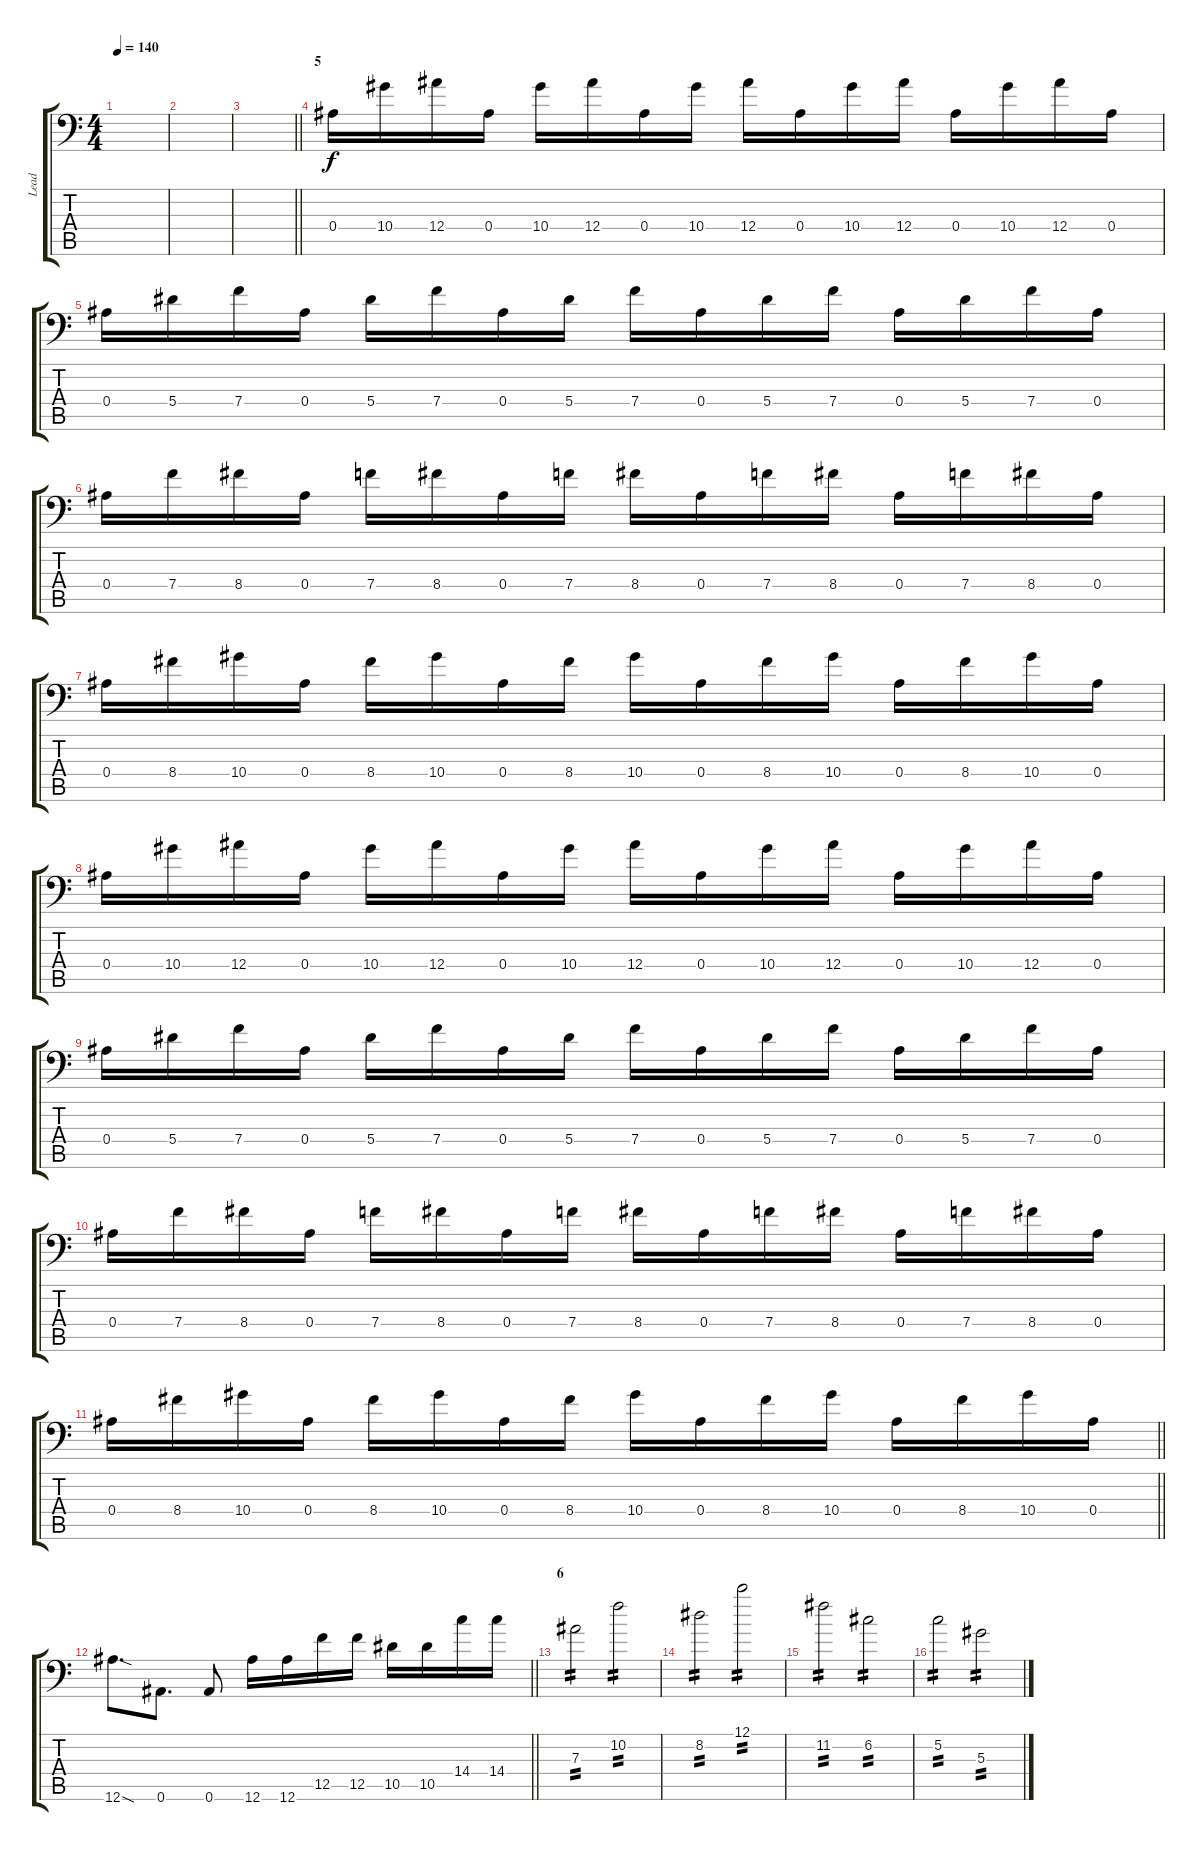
\track ("Lead" "Lead") {instrument distortionguitar}
\staff {score tabs}
\tuning (C4 G3 Eb3 Bb2 F2 Bb1) {hide}
\ts (4 4)
\tempo 140
\clef f4
\ks c
|
|
\barLineRight lightlight
|
\section ("" "5")
0.4.16 10.4.16 12.4.16 0.4.16 10.4.16 12.4.16 0.4.16 10.4.16 12.4.16 0.4.16 10.4.16 12.4.16 0.4.16 10.4.16 12.4.16 0.4.16 |
0.4.16 5.4.16 7.4.16 0.4.16 5.4.16 7.4.16 0.4.16 5.4.16 7.4.16 0.4.16 5.4.16 7.4.16 0.4.16 5.4.16 7.4.16 0.4.16 |
0.4.16 7.4.16 8.4.16 0.4.16 7.4.16 8.4.16 0.4.16 7.4.16 8.4.16 0.4.16 7.4.16 8.4.16 0.4.16 7.4.16 8.4.16 0.4.16 |
0.4.16 8.4.16 10.4.16 0.4.16 8.4.16 10.4.16 0.4.16 8.4.16 10.4.16 0.4.16 8.4.16 10.4.16 0.4.16 8.4.16 10.4.16 0.4.16 |
0.4.16 10.4.16 12.4.16 0.4.16 10.4.16 12.4.16 0.4.16 10.4.16 12.4.16 0.4.16 10.4.16 12.4.16 0.4.16 10.4.16 12.4.16 0.4.16 |
0.4.16 5.4.16 7.4.16 0.4.16 5.4.16 7.4.16 0.4.16 5.4.16 7.4.16 0.4.16 5.4.16 7.4.16 0.4.16 5.4.16 7.4.16 0.4.16 |
0.4.16 7.4.16 8.4.16 0.4.16 7.4.16 8.4.16 0.4.16 7.4.16 8.4.16 0.4.16 7.4.16 8.4.16 0.4.16 7.4.16 8.4.16 0.4.16 |
\barLineRight lightlight
0.4.16 8.4.16 10.4.16 0.4.16 8.4.16 10.4.16 0.4.16 8.4.16 10.4.16 0.4.16 8.4.16 10.4.16 0.4.16 8.4.16 10.4.16 0.4.16 |
\barLineRight lightlight
12.6{sod}.8{d} 0.6.8{d} 0.6.8 12.6.16 12.6.16 12.5.16 12.5.16 10.5.16 10.5.16 14.4.16 14.4.16 |
\section ("" "6")
7.3.2{tp 2} 10.2.2{tp 2} |
8.2.2{tp 2} 12.1.2{tp 2} |
11.2.2{tp 2} 6.2.2{tp 2} |
5.2.2{tp 2} 5.3.2{tp 2}
